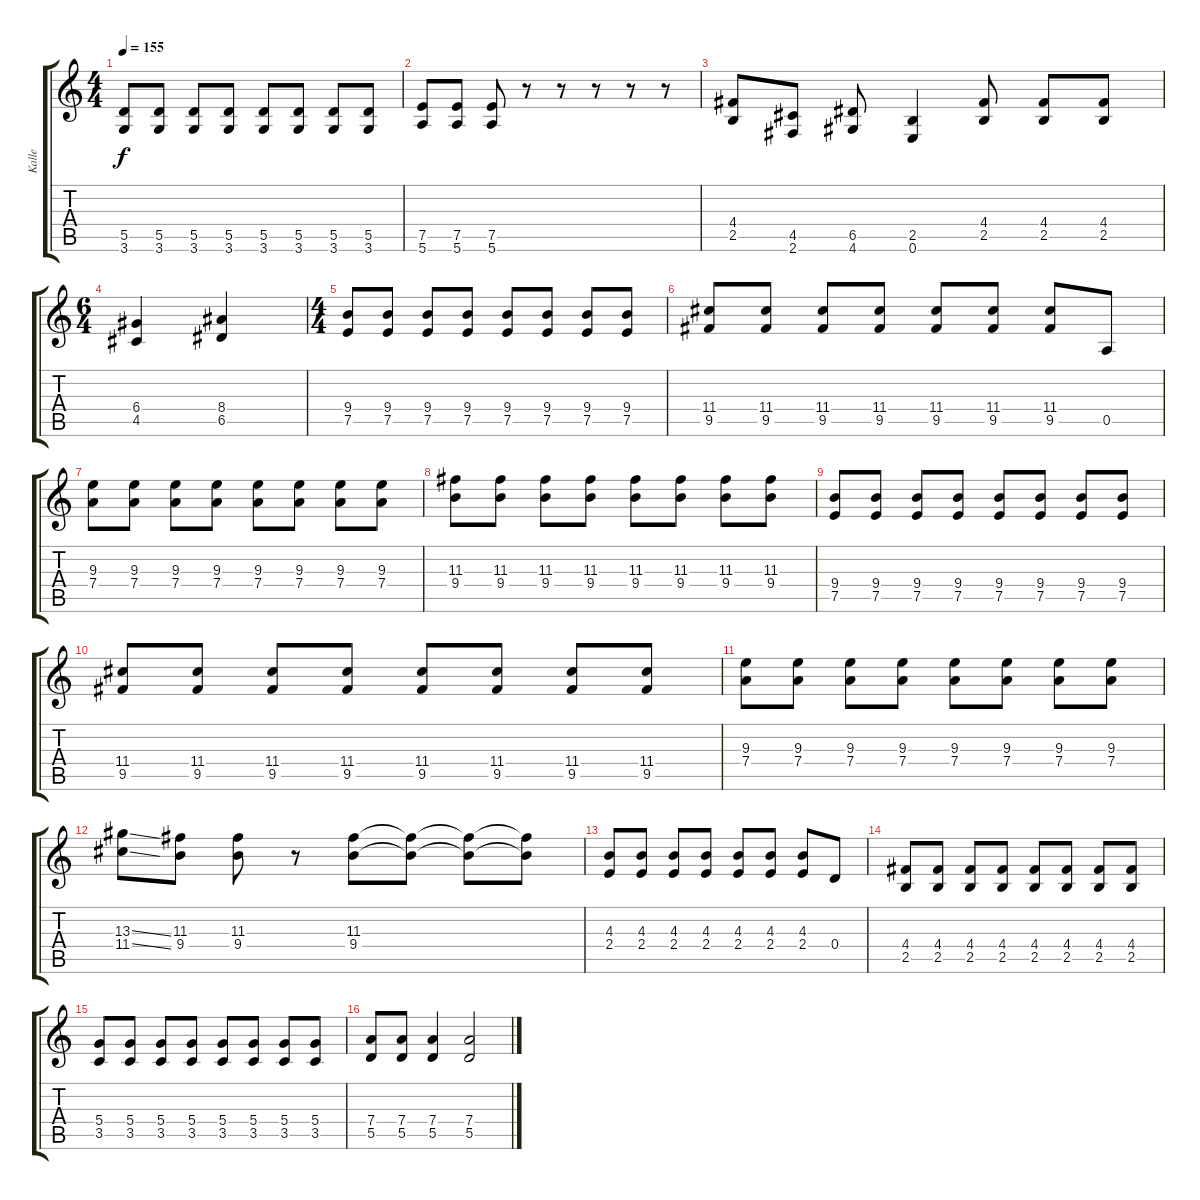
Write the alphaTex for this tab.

\track ("Kalle" "Kalle") {instrument distortionguitar}
\staff {score tabs}
\tuning (E4 B3 G3 D3 A2 E2) {hide}
\ts (4 4)
\tempo 155
\clef g2
\ks c
(5.5 3.6).8{dy f} (5.5 3.6).8 (5.5 3.6).8 (5.5 3.6).8 (5.5 3.6).8 (5.5 3.6).8 (5.5 3.6).8 (5.5 3.6).8 |
(7.5 5.6).8 (7.5 5.6).8 (7.5 5.6).8 r.8 r.8 r.8 r.8 r.8 |
(4.4 2.5).8 (4.5 2.6).8 (6.5 4.6).8 (2.5 0.6).4 (4.4 2.5).8 (4.4 2.5).8 (4.4 2.5).8 |
\ts (6 4)
(6.4 4.5).4 (8.4 6.5).4 |
\ts (4 4)
(9.4 7.5).8 (9.4 7.5).8 (9.4 7.5).8 (9.4 7.5).8 (9.4 7.5).8 (9.4 7.5).8 (9.4 7.5).8 (9.4 7.5).8 |
(11.4 9.5).8 (11.4 9.5).8 (11.4 9.5).8 (11.4 9.5).8 (11.4 9.5).8 (11.4 9.5).8 (11.4 9.5).8 0.5.8 |
(9.3 7.4).8 (9.3 7.4).8 (9.3 7.4).8 (9.3 7.4).8 (9.3 7.4).8 (9.3 7.4).8 (9.3 7.4).8 (9.3 7.4).8 |
(11.3 9.4).8 (11.3 9.4).8 (11.3 9.4).8 (11.3 9.4).8 (11.3 9.4).8 (11.3 9.4).8 (11.3 9.4).8 (11.3 9.4).8 |
(9.4 7.5).8 (9.4 7.5).8 (9.4 7.5).8 (9.4 7.5).8 (9.4 7.5).8 (9.4 7.5).8 (9.4 7.5).8 (9.4 7.5).8 |
(11.4 9.5).8 (11.4 9.5).8 (11.4 9.5).8 (11.4 9.5).8 (11.4 9.5).8 (11.4 9.5).8 (11.4 9.5).8 (11.4 9.5).8 |
(9.3 7.4).8 (9.3 7.4).8 (9.3 7.4).8 (9.3 7.4).8 (9.3 7.4).8 (9.3 7.4).8 (9.3 7.4).8 (9.3 7.4).8 |
(13.3{ss} 11.4{ss}).8 (11.3 9.4).8 (11.3 9.4).8 r.8 (11.3 9.4).8 (11.3{t} 9.4{t}).8 (11.3{t} 9.4{t}).8 (11.3{t} 9.4{t}).8 |
(4.3 2.4).8 (4.3 2.4).8 (4.3 2.4).8 (4.3 2.4).8 (4.3 2.4).8 (4.3 2.4).8 (4.3 2.4).8 0.4.8 |
(4.4 2.5).8 (4.4 2.5).8 (4.4 2.5).8 (4.4 2.5).8 (4.4 2.5).8 (4.4 2.5).8 (4.4 2.5).8 (4.4 2.5).8 |
(5.4 3.5).8 (5.4 3.5).8 (5.4 3.5).8 (5.4 3.5).8 (5.4 3.5).8 (5.4 3.5).8 (5.4 3.5).8 (5.4 3.5).8 |
(7.4 5.5).8 (7.4 5.5).8 (7.4 5.5).4 (7.4 5.5).2
